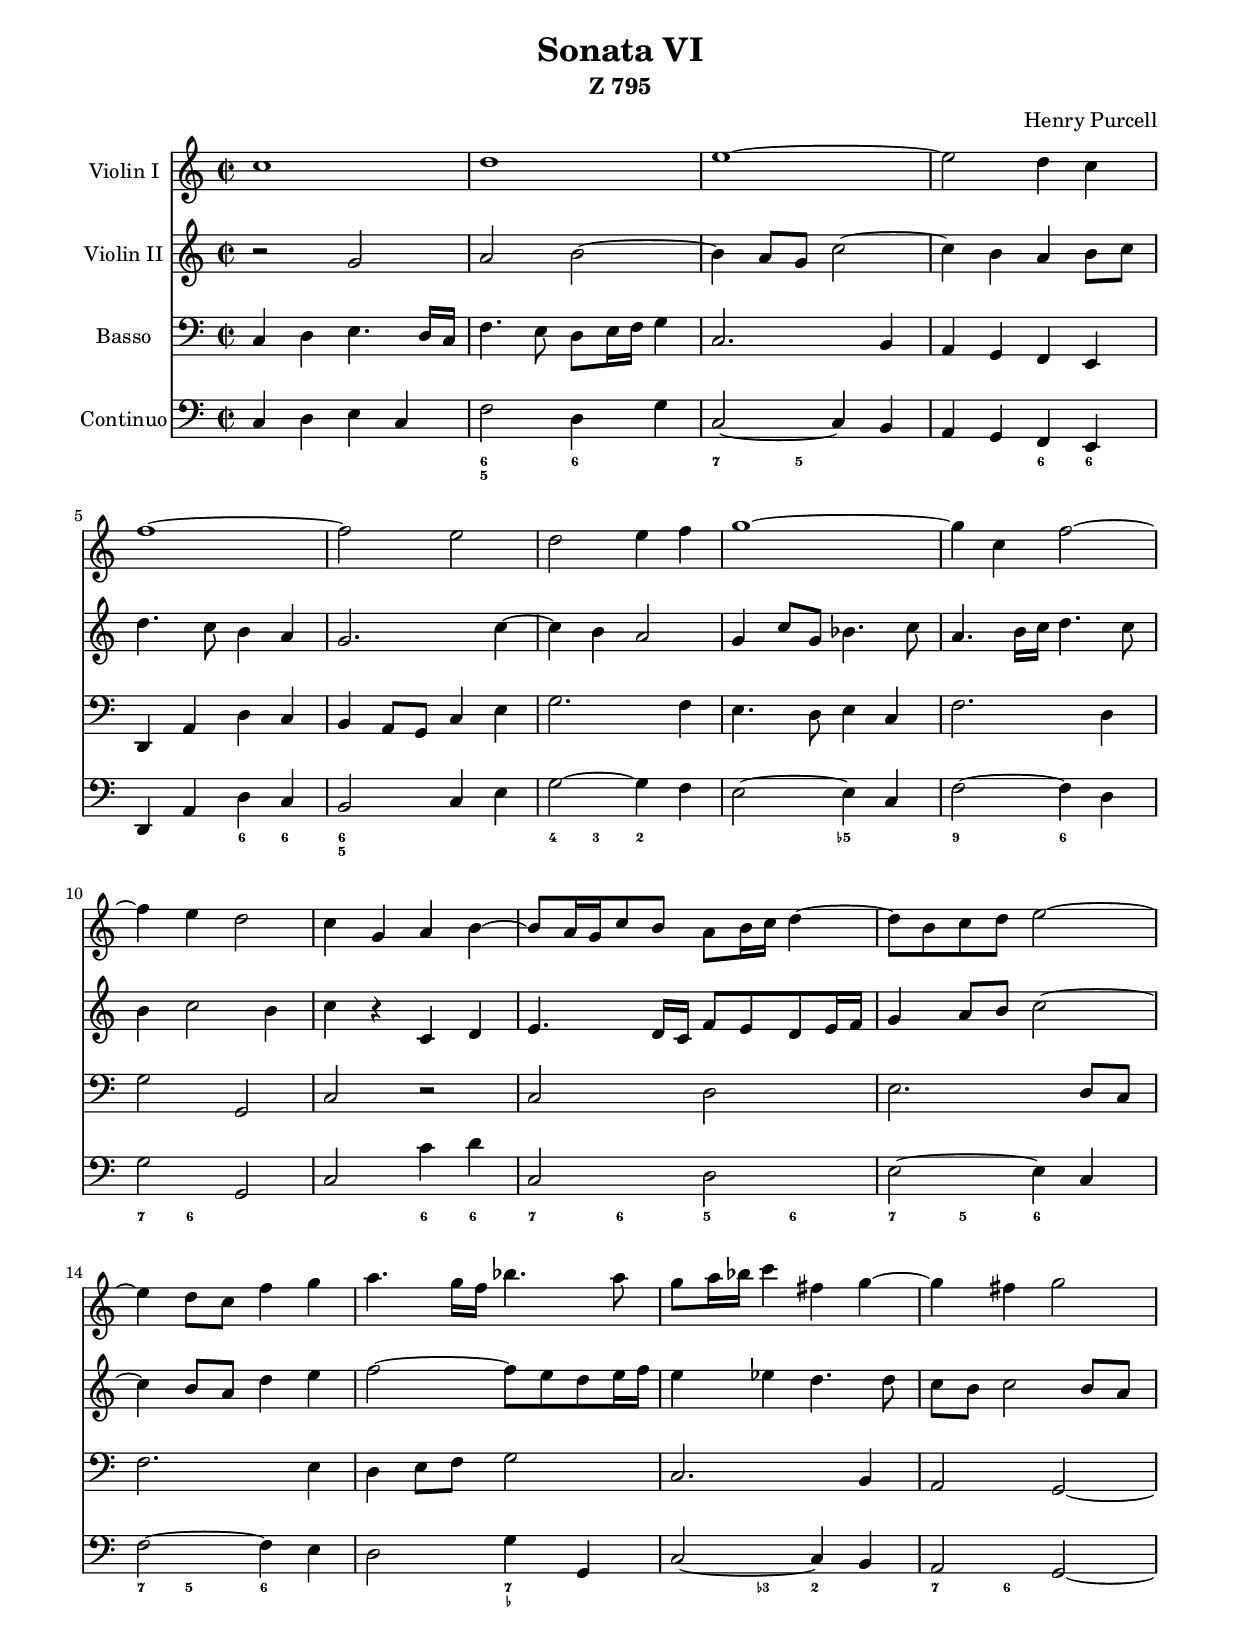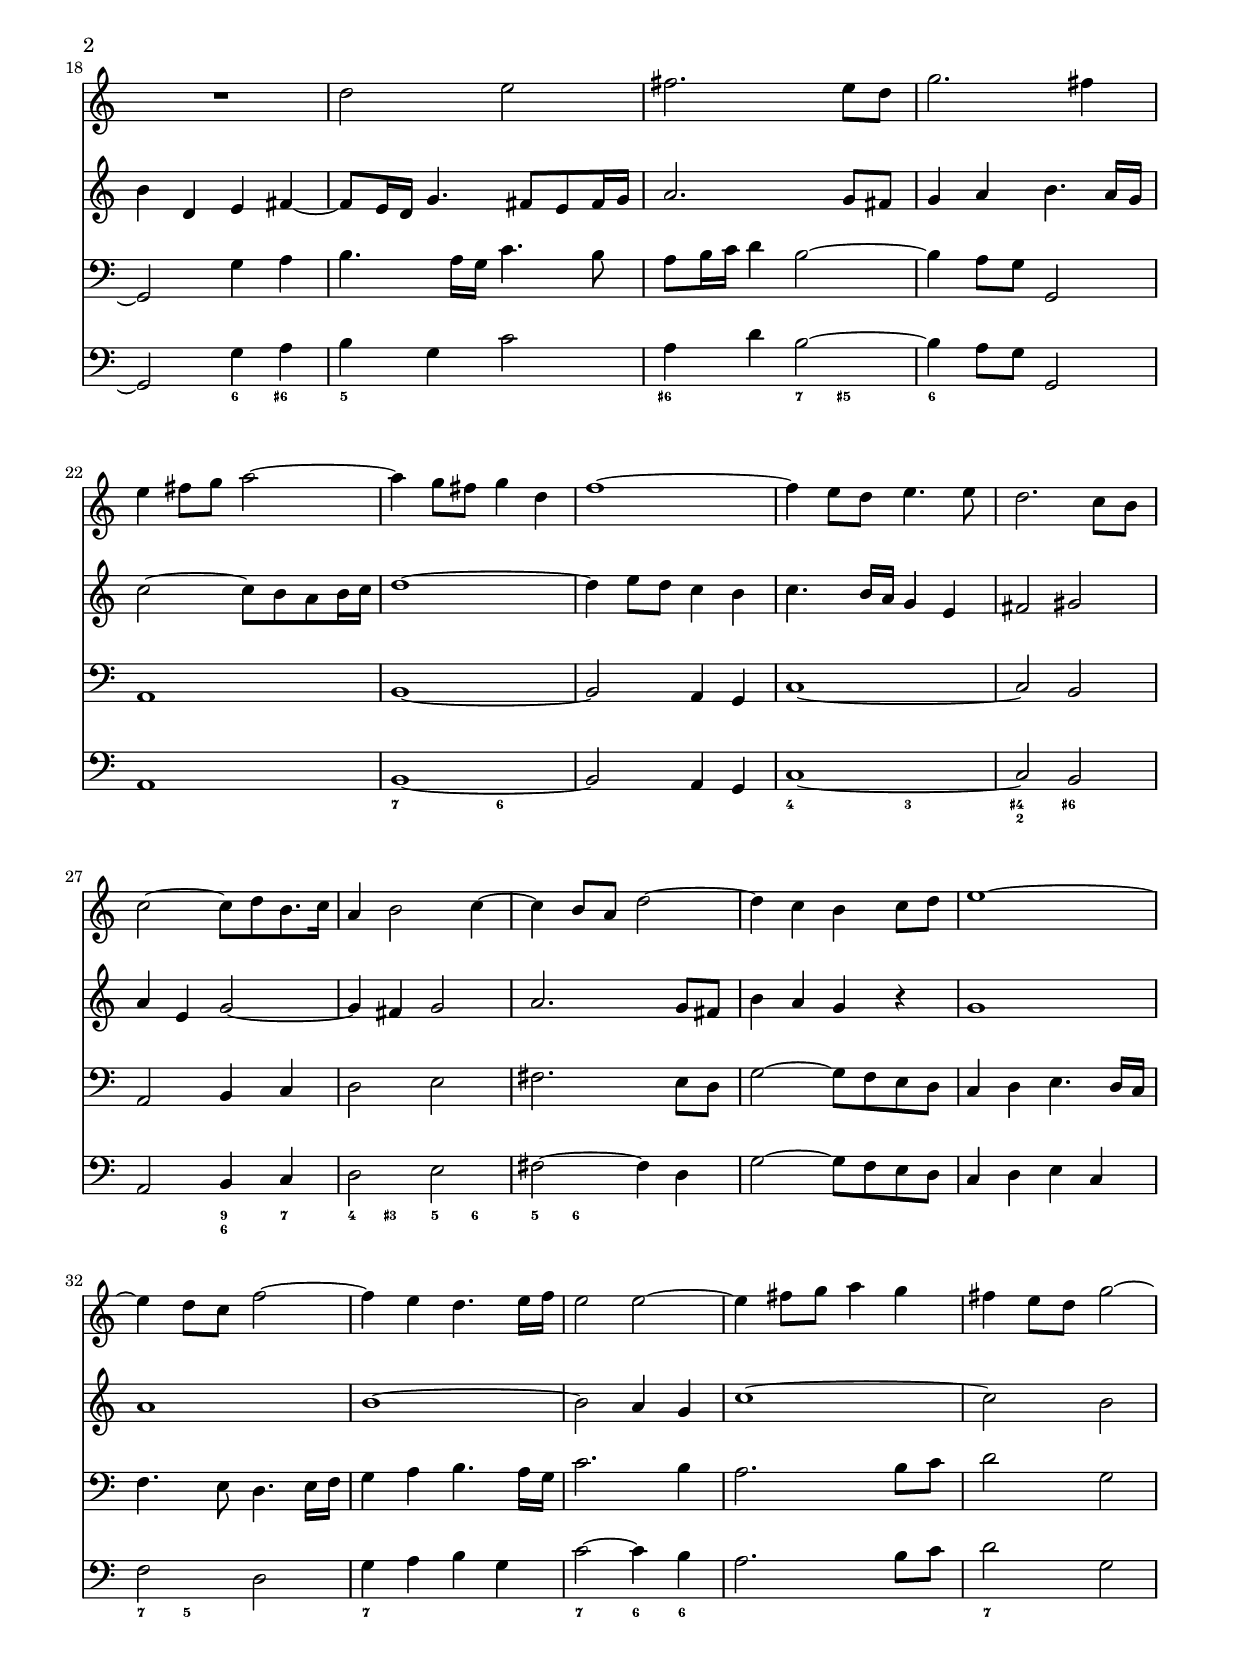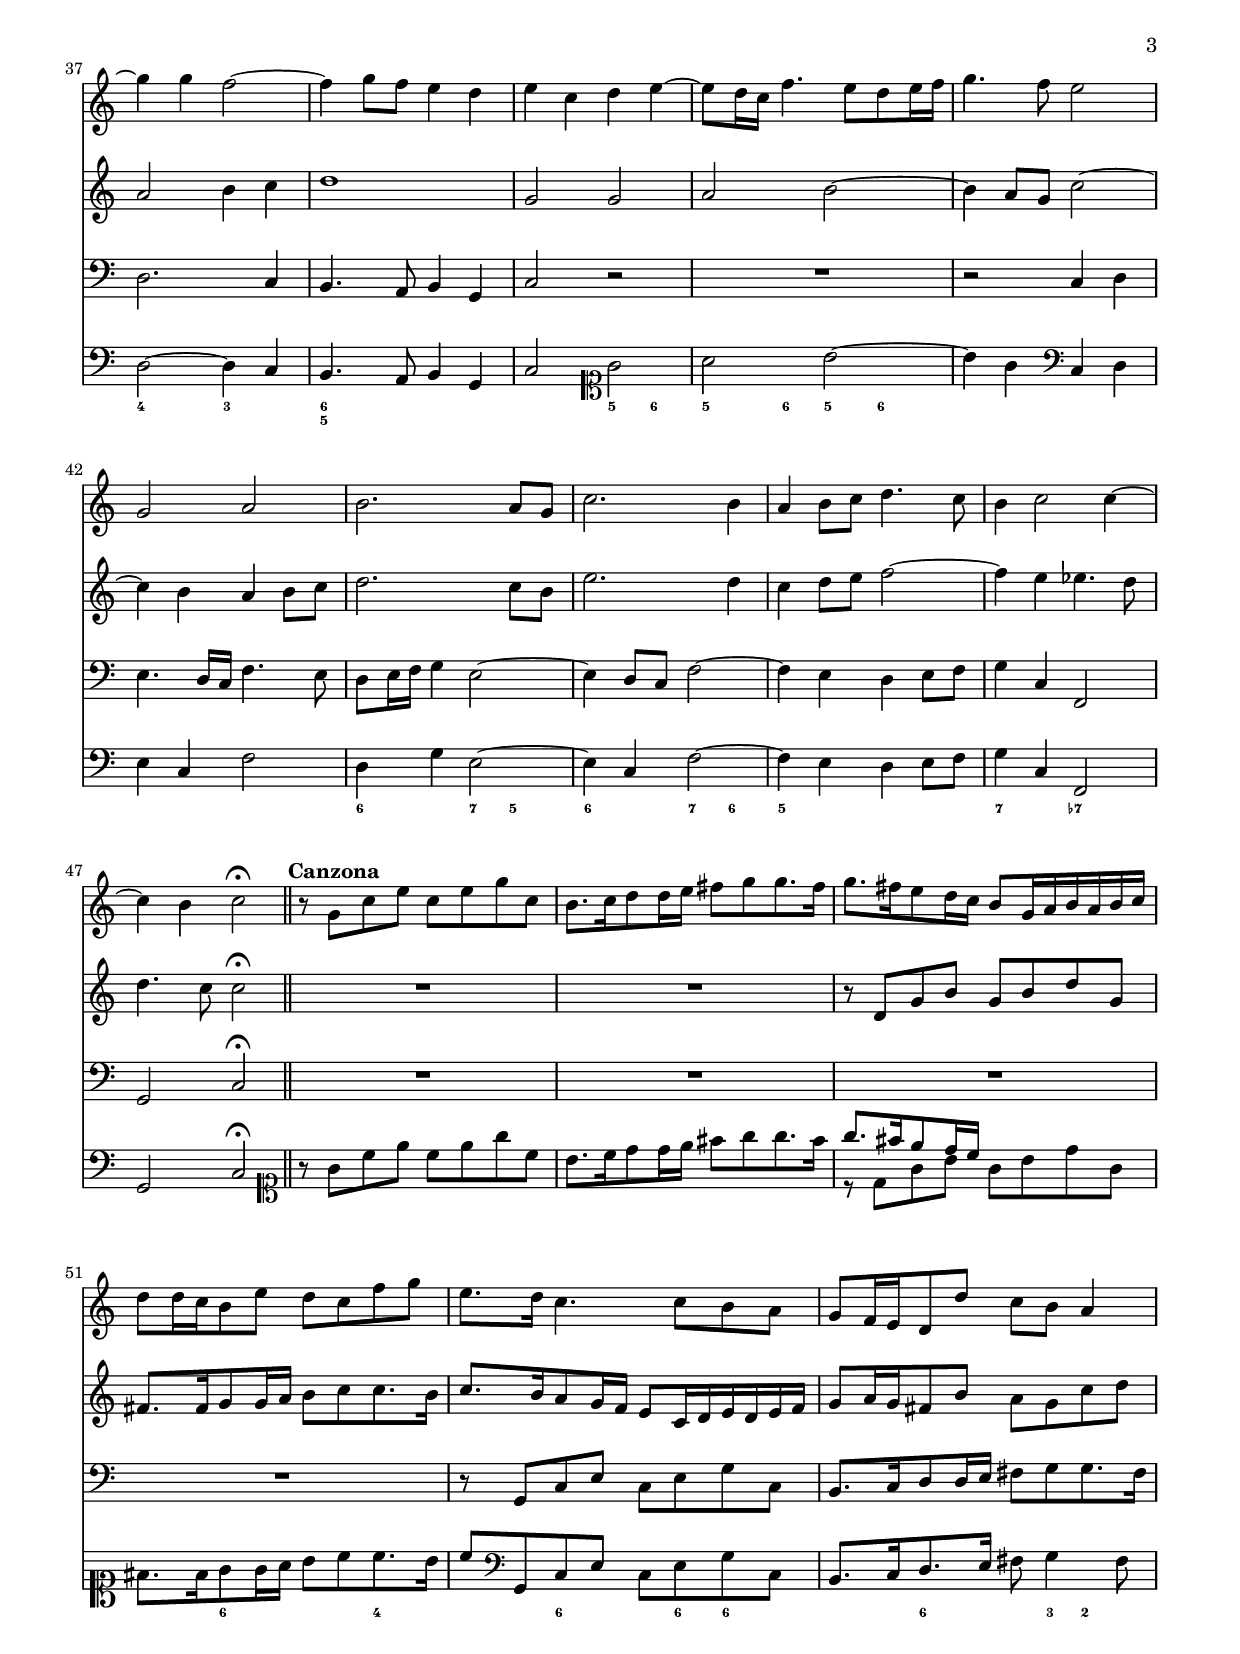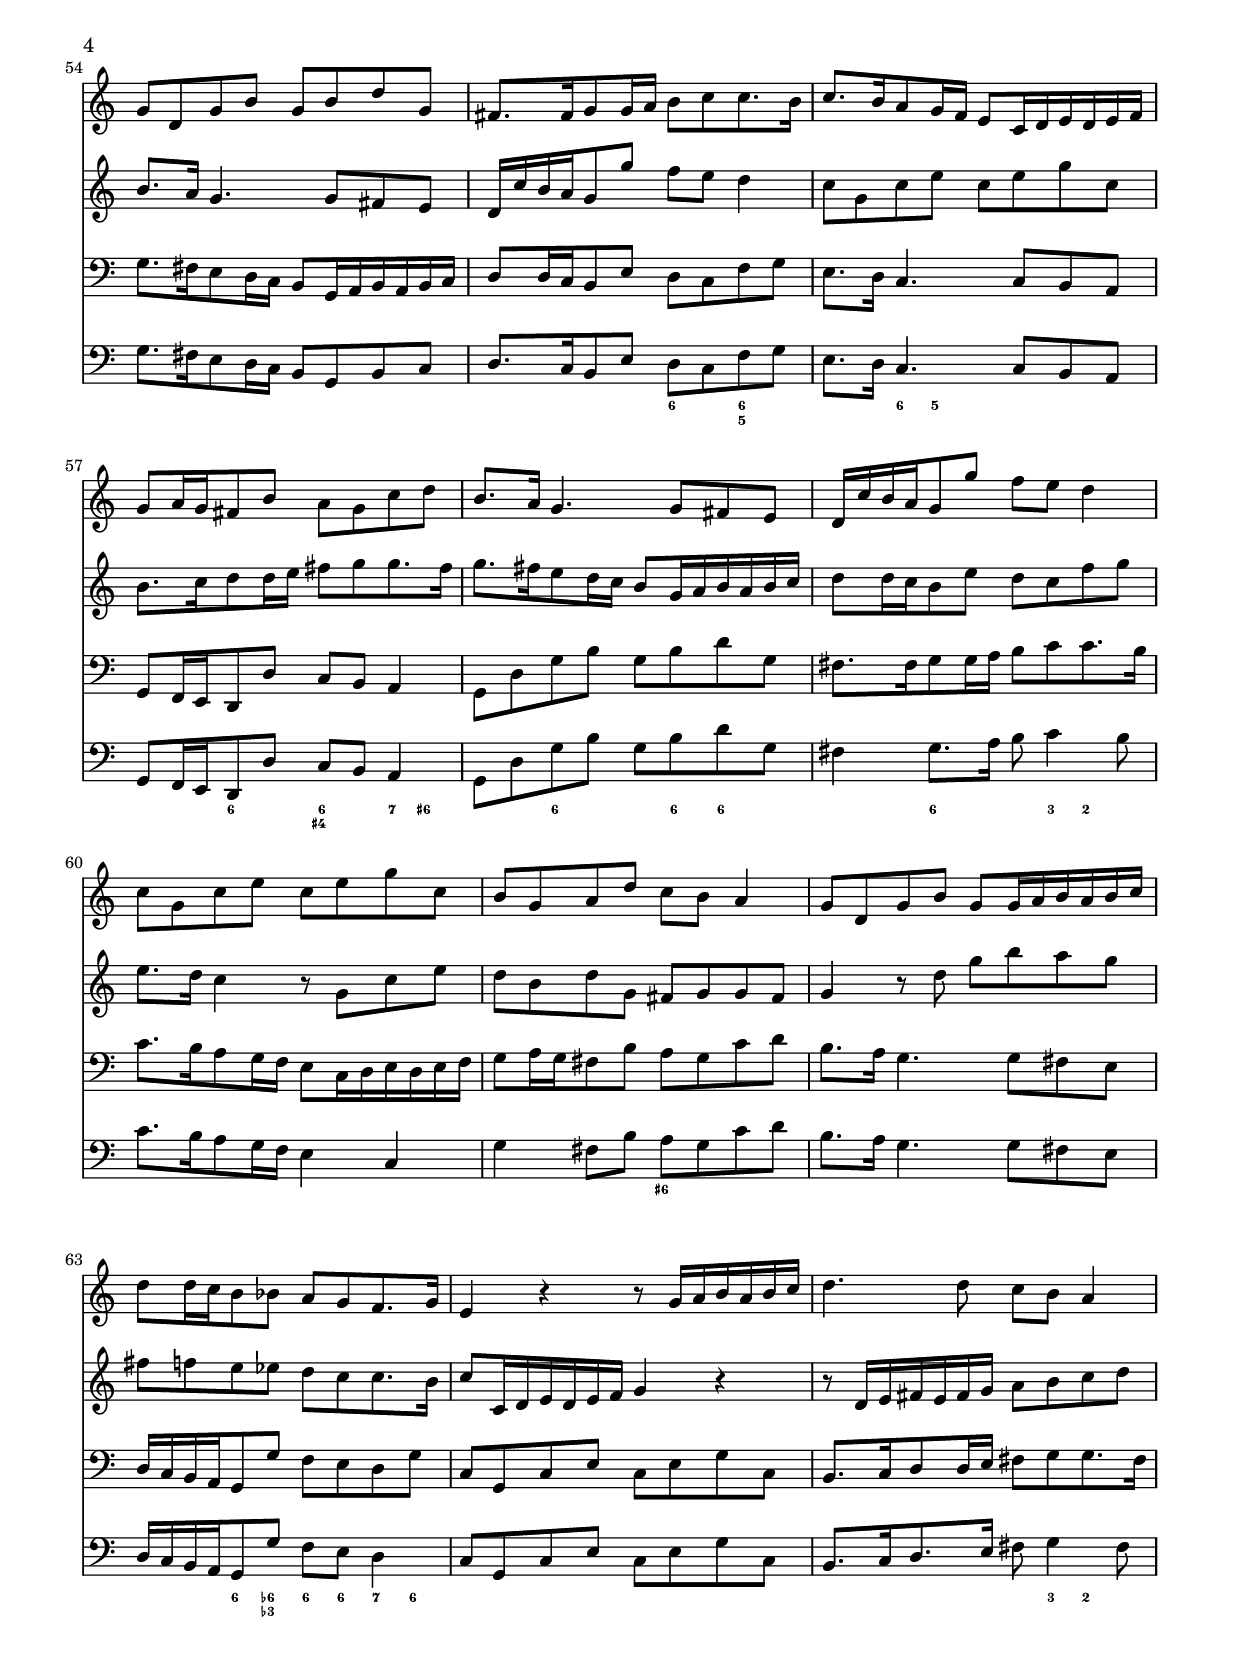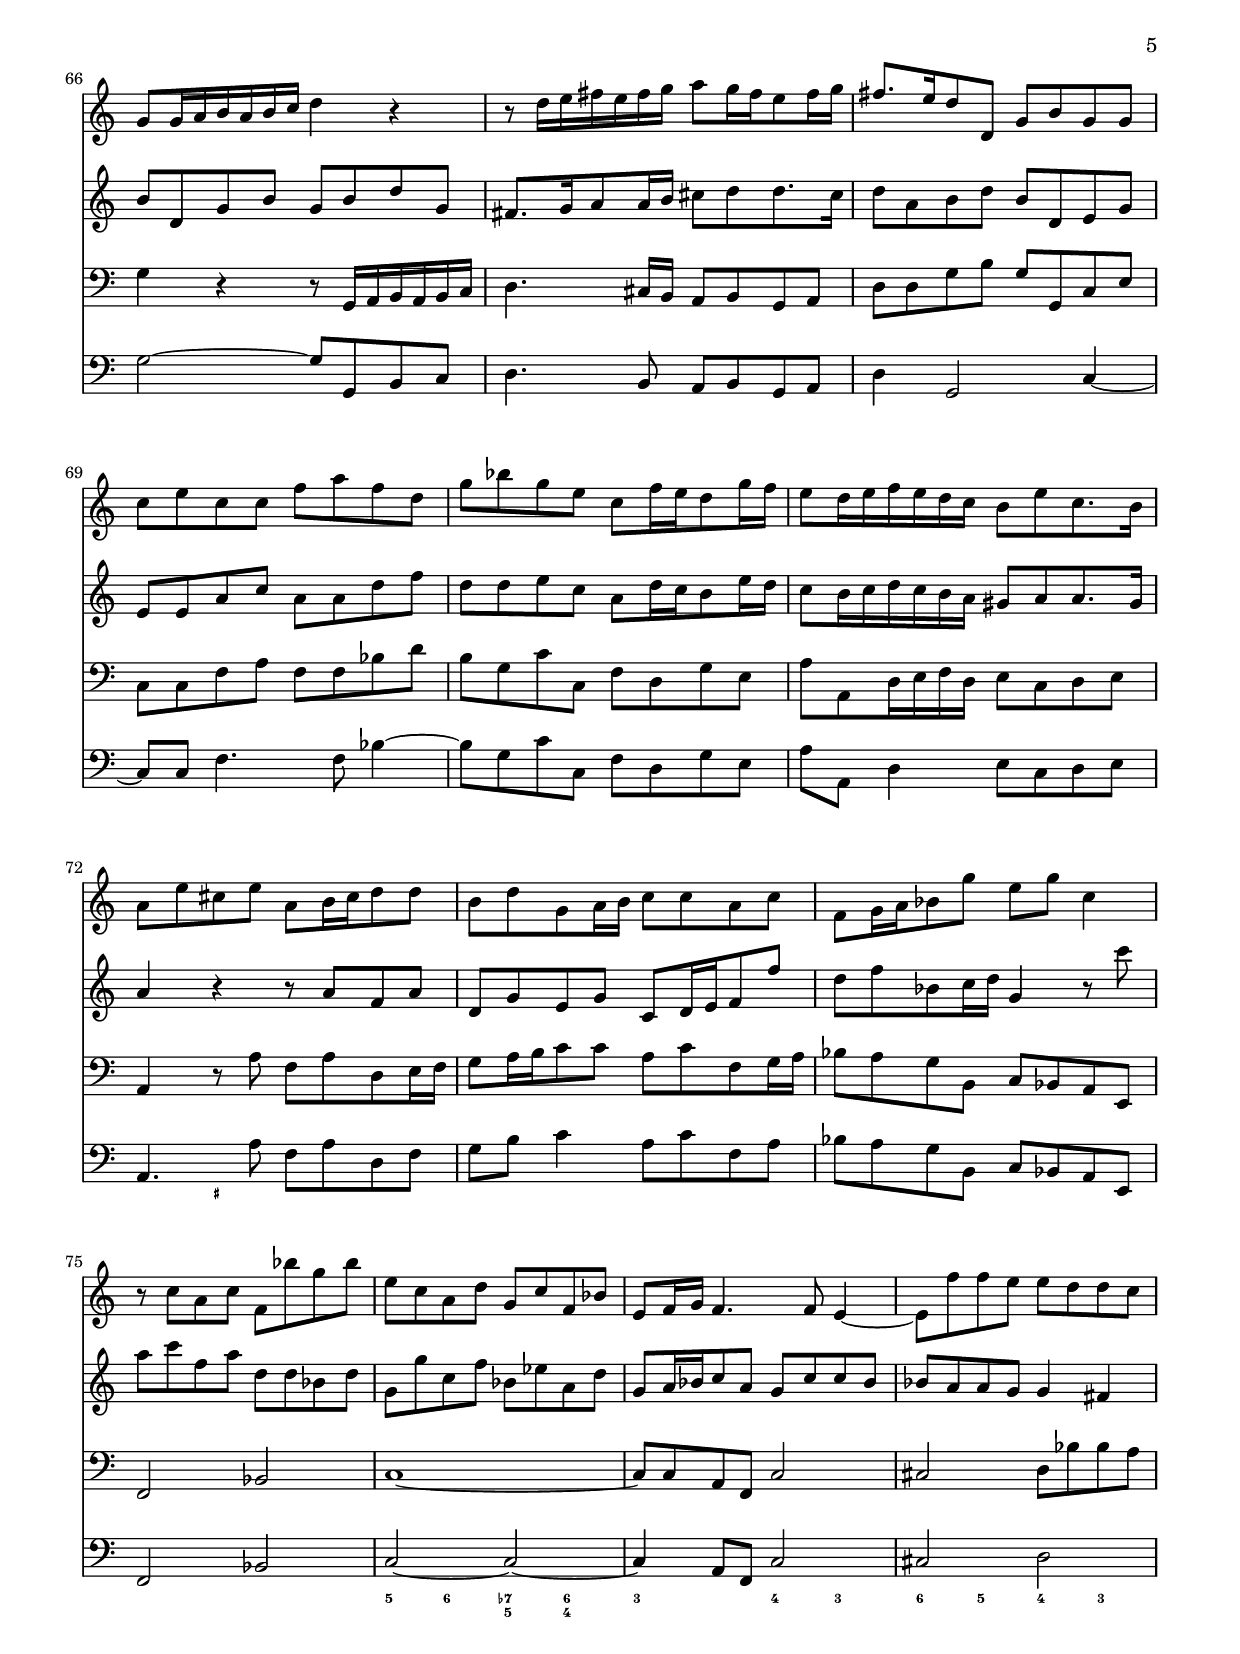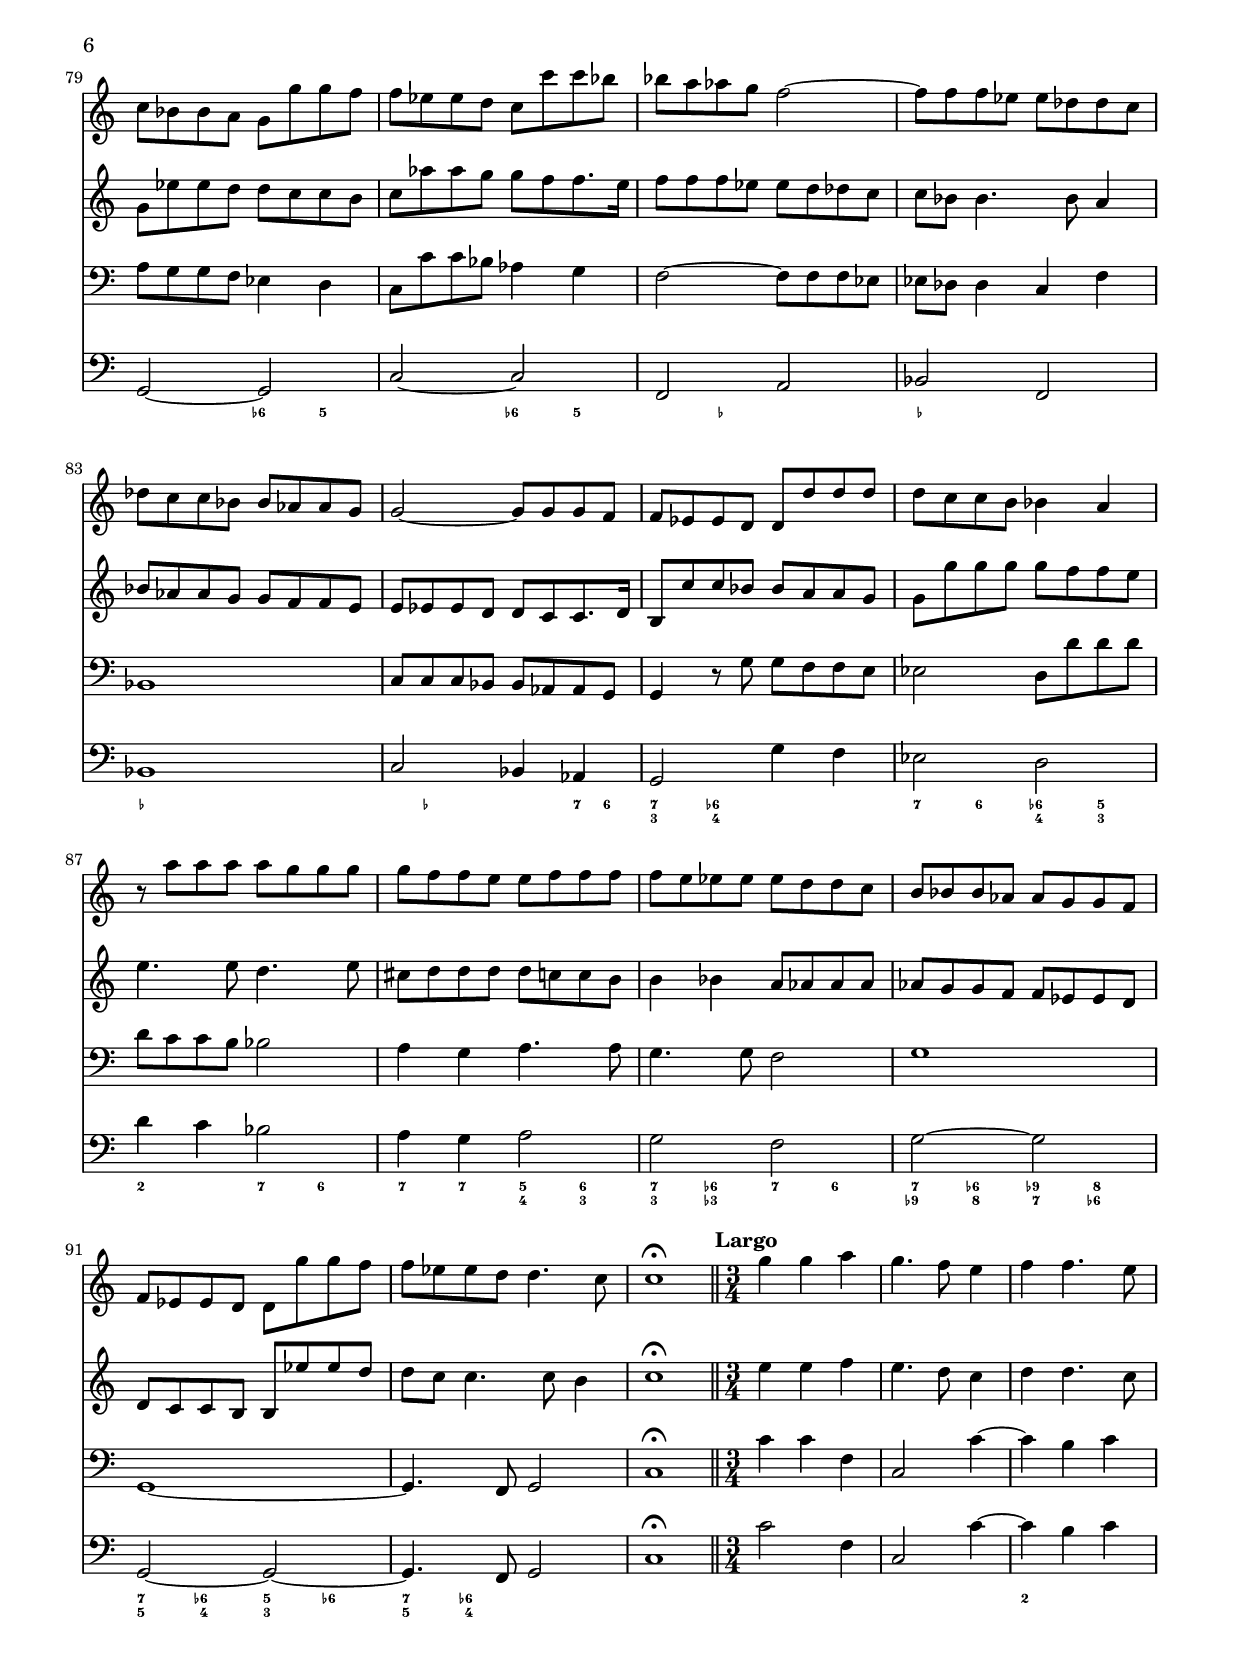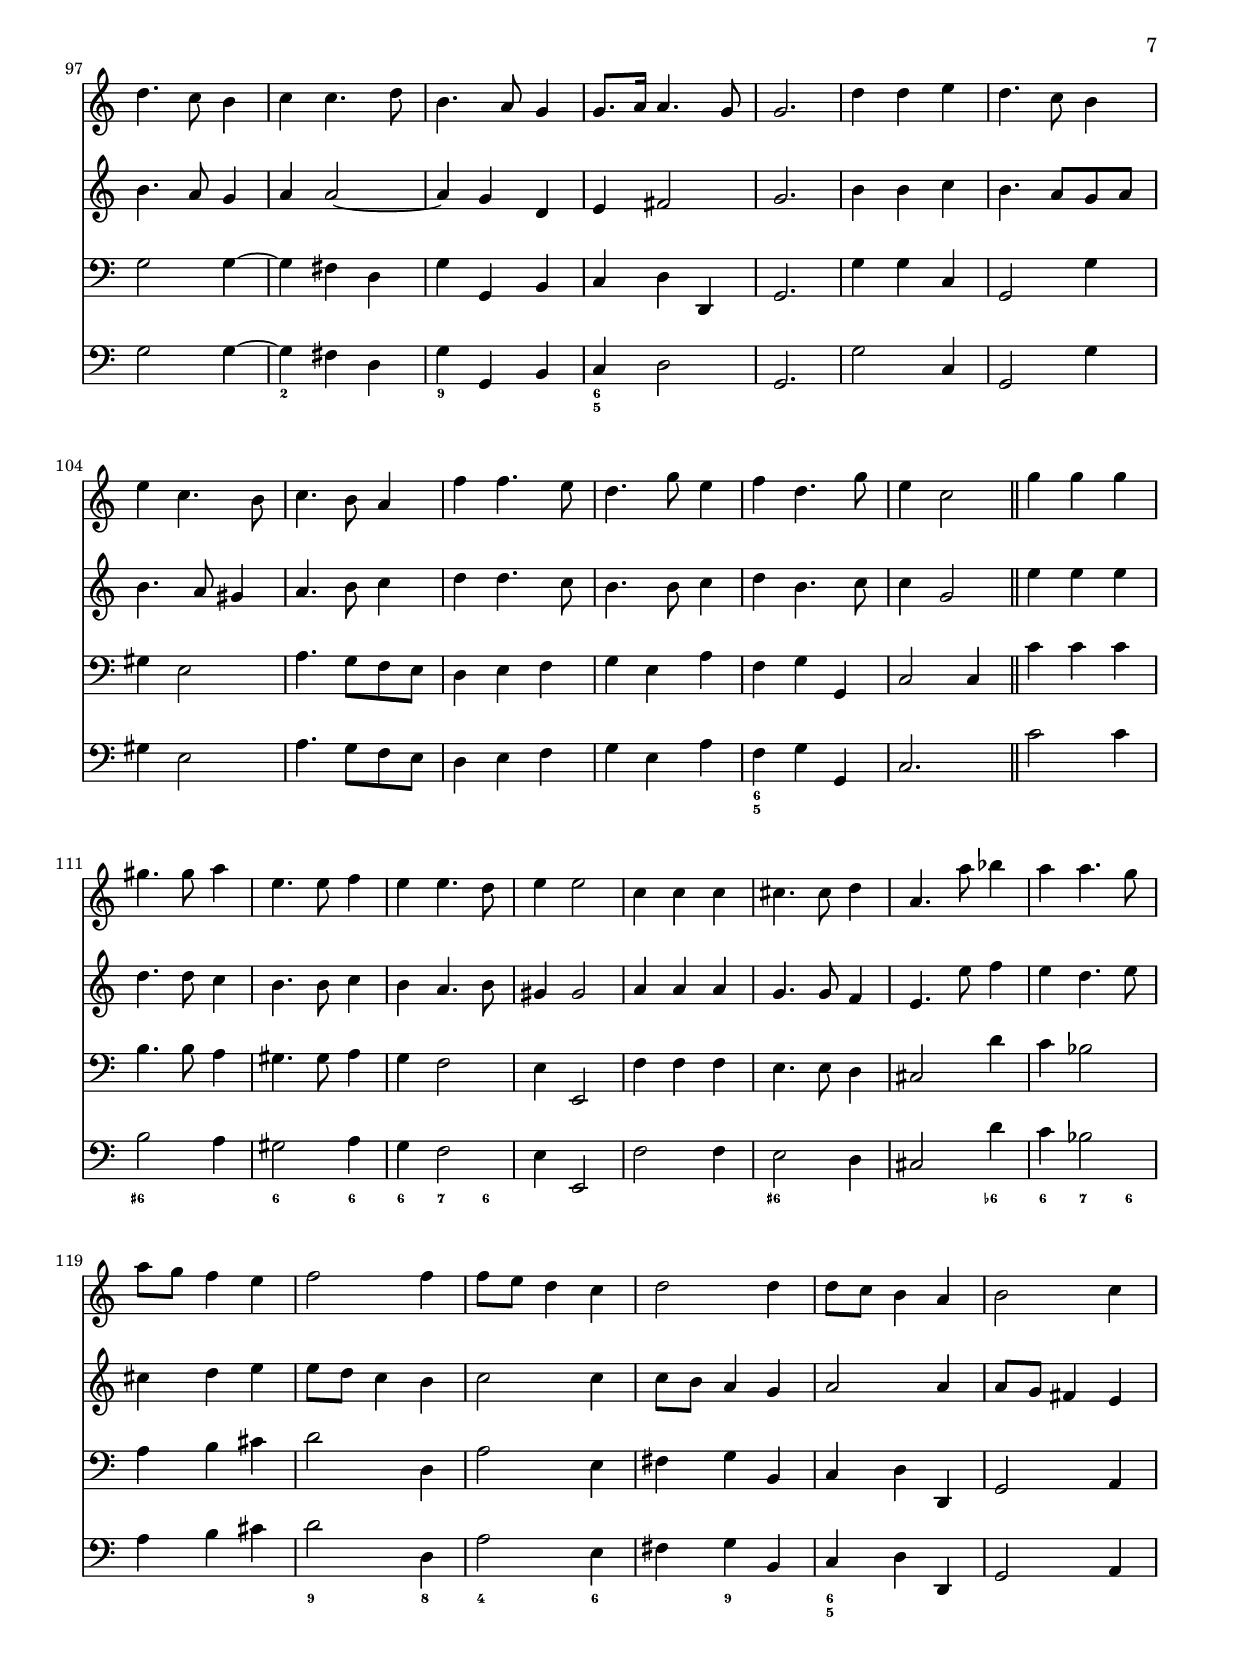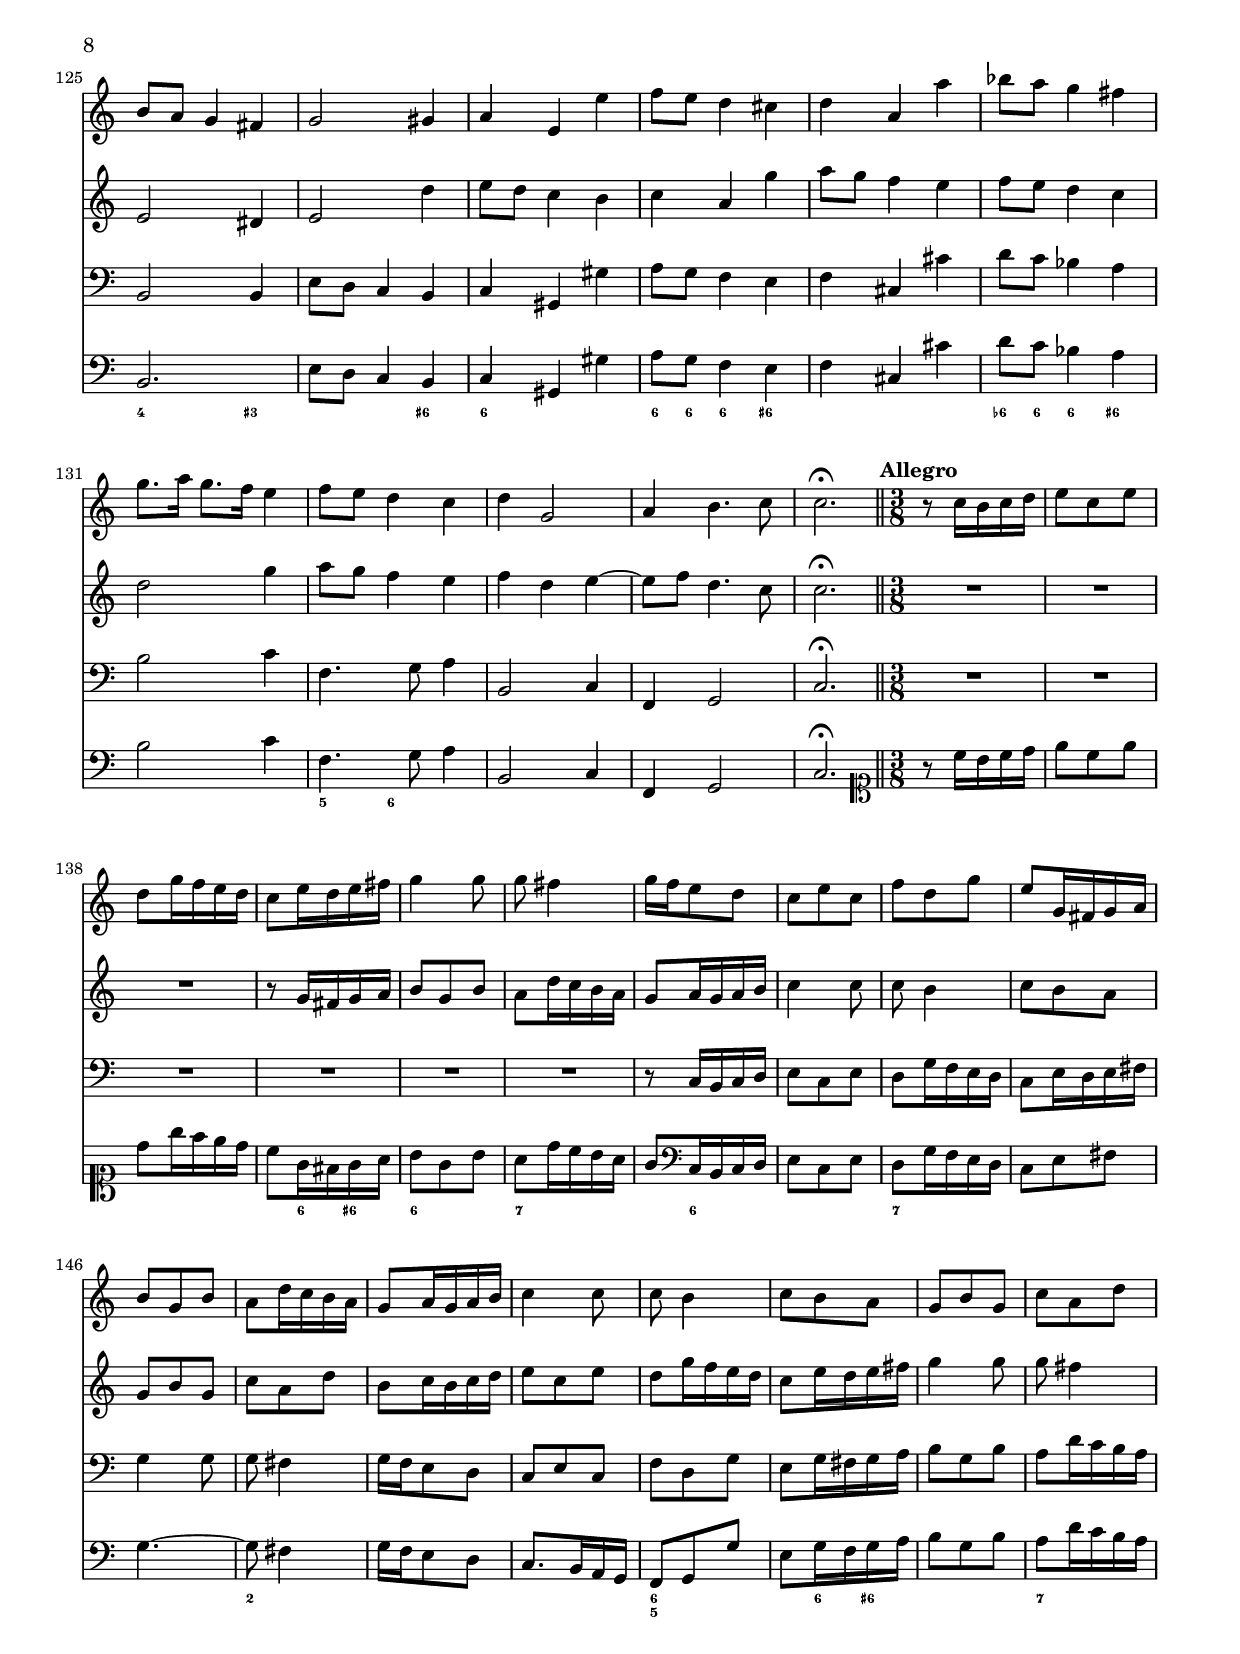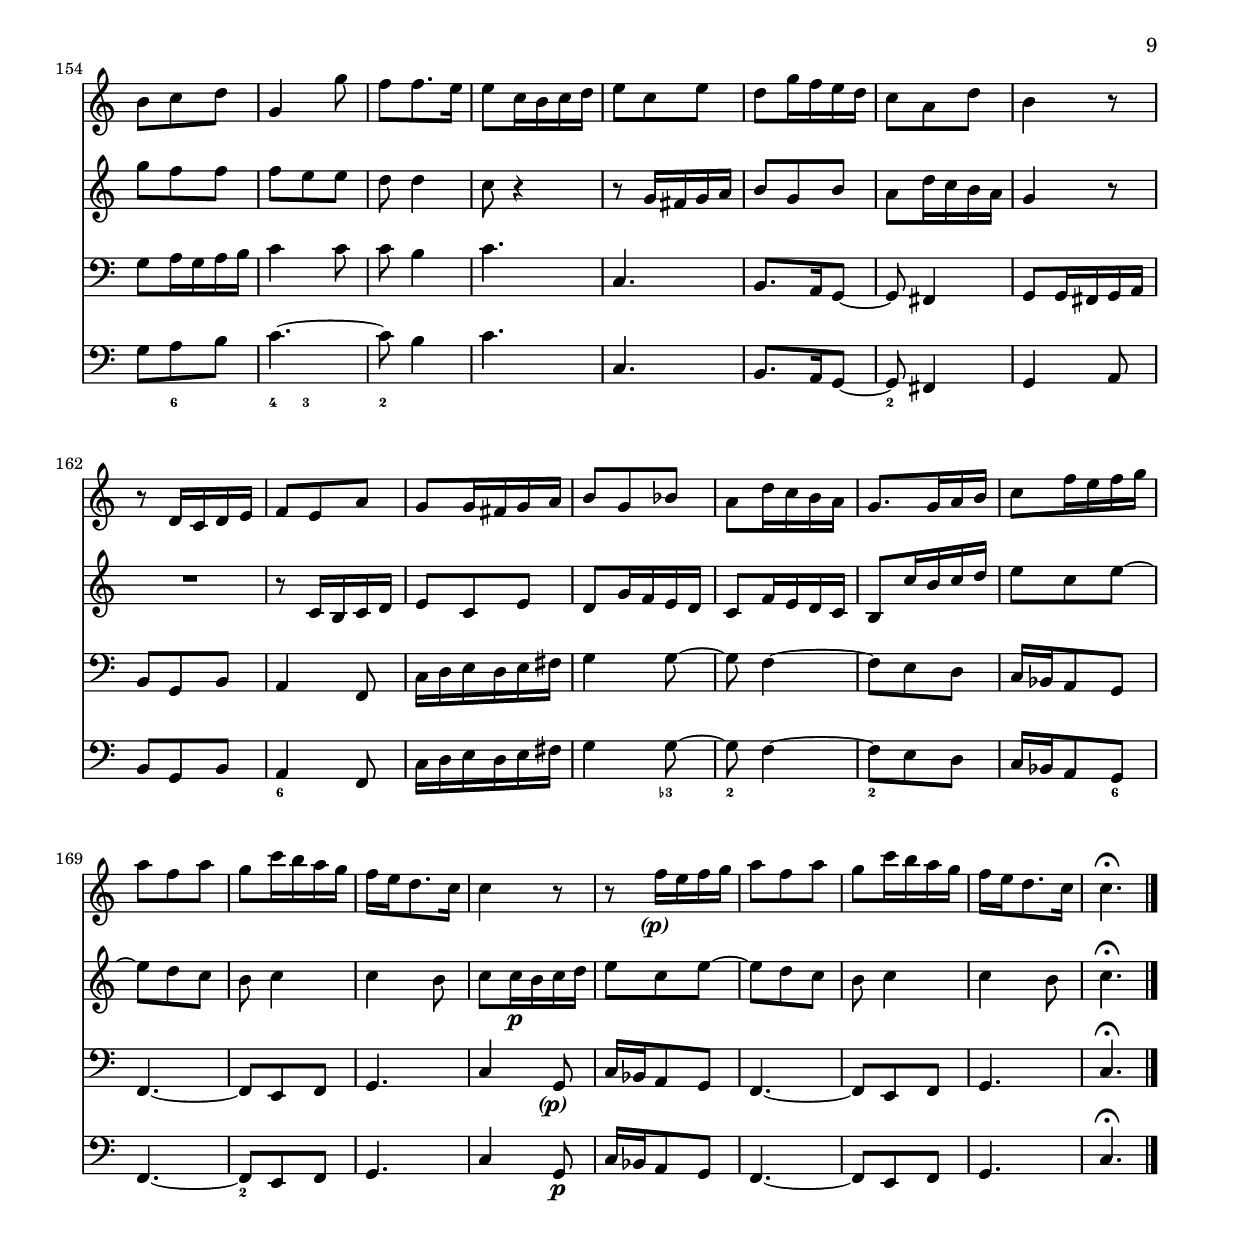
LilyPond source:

\version "2.18.2"

\include "config.ly"

alleg = \markup { \bold Allegro }
canz  = \markup { \bold Canzona }
larg  = \markup { \bold Largo }

parp = \markup {
	\center-align \concat {
		\bold { \italic ( }
		\dynamic p
		\bold { \italic ) }
	}
}

vlone = \relative c'' {
	\clef treble \key c \major \time 2/2
	c1
	d
	e ~
	e2 d4 c                            % m 4
	f1 ~
	f2 e
	d e4 f
	g1 ~                               % m 8
	g4 c, f2 ~
	f4 e d2
	c4 g a b ~
	b8 a16 g c8 b a b16 c d4 ~         % m 12
	d8 b c d e2 ~
	e4 d8 c f4 g
	a4. g16 f bes4. a8
	g a16 bes c4 fis, g ~              % m 16
	g fis g2
	R1
	d2 e
	fis2. e8 d                         % m 20
	g2. fis4
	e fis8 g a2 ~
	a4 g8 fis g4 d
	f1 ~                               % m 24
	f4 e8 d e4. e8
	d2. c8 b
	c2 ~ c8 d b8. c16
	a4 b2 c4 ~                         % m 28
	c b8 a d2 ~
	d4 c b c8 d
	e1 ~
	e4 d8 c f2 ~                       % m 32
	f4 e d4. e16 f
	e2 e ~
	e4 fis8 g a4 g
	fis e8 d g2 ~                      % m 36
	g4 g f2 ~
	f4 g8 f e4 d
	e c d e ~
	e8 d16 c f4. e8 d e16 f            % m 40
	g4. f8 e2
	g, a
	b2. a8 g
	c2. b4                             % m 44
	a b8 c d4. c8
	b4 c2 c4 ~
	c b c2\fermata \bar "||"

	% canzona
	\mark \canz
	r8 g c e c e g c,                  % m 48
	b8. c16 d8 d16 e fis8 g g8. fis16
	g8. fis16 e8 d16 c b8 g16 a b a b c
	d8 d16 c b8 e d c f g
	e8. d16 c4. c8 b a                 % m 52
	g f16 e d8 d' c b a4
	g8 d g b g b d g,
	fis8. fis16 g8 g16 a b8 c c8. b16
	c8. b16 a8 g16 f e8 c16 d e d e f  % m 56
	g8 a16 g fis8 b a g c d
	b8. a16 g4. g8 fis e
	d16 c' b a g8 g' f e d4
	c8 g c e c e g c,                  % m 60
	b g a d c b a4
	g8 d g b g g16 a b a b c
	d8 d16 c b8 bes a g f8. g16
	e4 r r8 g16 a b a b c              % m 64
	d4. d8 c b a4
	g8 g16 a b a b c d4 r
	r8 d16 e fis e fis g a8 g16 fis
	    e8 fis16 g
	fis8. e16 d8 d, g b g g            % m 68
	c e c c f a f d
	g bes g e c f16 e d8 g16 f
	e8 d16 e f e d c b8 e c8. b16
	a8 e' cis e a, b16 cis d8 d        % m 72
	b d g, a16 b c8 c a c
	f, g16 a bes8 g' e g c,4
	r8 c a c f, bes' g bes
	e, c a d g, c f, bes               % m 76
	e,8 f16 g f4. f8 e4 ~
	e8 f' f e e d d c
	c bes bes a g g' g f
	f es es d c c' c bes               % m 80
	bes a aes g f2 ~
	f8 f f es es des des c
	des c c bes bes aes aes g
	g2 ~ g8 g g f                      % m 84
	f es es d d d' d d
	d c c b bes4 a
	r8 a' a a a g g g
	g f f e e f f f                    % m 88
	f e es es es d d c
	b bes bes aes aes g g f
	f es es d d g' g f
	f es es d d4. c8                   % m 92
	c1\fermata \bar "||"

	% largo
	\time 3/4 \mark \larg
	g'4 g a
	g4. f8 e4
	f f4. e8                           % m 96
	d4. c8 b4
	c c4. d8
	b4. a8 g4
	g8. a16 a4. g8                     % m 100
	g2.
	d'4 d e
	d4. c8 b4
	e c4. b8                           % m 104
	c4. b8 a4
	f'4 f4. e8
	d4. g8 e4
	f d4. g8                           % m 108
	e4 c2 \bar "||"

	g'4 g g
	gis4. gis8 a4
	e4. e8 f4                          % m 112
	e e4. d8
	e4 e2
	c4 c c
	cis4. cis8 d4                      % m 116
	a4. a'8 bes4
	a4 a4. g8
	a g f4 e
	f2 f4                              % m 120
	f8 e d4 c
	d2 d4
	d8 c b4 a
	b2 c4                              % m 124
	b8 a g4 fis
	g2 gis4
	a e e'
	f8 e d4 cis                        % m 128
	d a a'
	bes8 a g4 fis
	g8. a16 g8. f16 e4
	f8 e d4 c                          % m 132
	d g,2
	a4 b4. c8
	c2.\fermata \bar "||"

	% allegro
	\time 3/8 \mark \alleg
	r8 c16 b c d                       % m 136
	e8 c e
	d g16 f e d
	c8 e16 d e fis
	g4 g8                              % m 140
	g fis4
	g16 f e8 d
	c e c
	f d g                              % m 144
	e g,16 fis g a
	b8 g b
	a d16 c b a
	g8 a16 g a b                       % m 148
	c4 c8
	c b4
	c8 b a
	g b g                              % m 152
	c a d
	b c d
	g,4 g'8
	f f8. e16                          % m 156
	e8 c16 b c d
	e8 c e
	d g16 f e d
	c8 a d                             % m 160
	b4 r8
	r8 d,16 c d e
	f8 e a
	g g16 fis g a                      % m 164
	b8 g bes
	a d16 c b a
	g8. g16 a b
	c8 f16 e f g                       % m 168
	a8 f a
	g c16 b a g
	f e d8. c16
	c4 r8                              % m 172
	r8 f16_\parp e f g
	a8 f a
	g c16 b a g
	f e d8. c16                        % m 176
	c4.\fermata \bar "|."
}

vltwo = \relative c'' {
	\clef treble \key c \major \time 2/2
	r2 g
	a b ~
	b4 a8 g c2 ~
	c4 b a b8 c                        % m 4
	d4. c8 b4 a
	g2. c4 ~
	c b a2
	g4 c8 g bes4. c8                   % m 8
	a4. b16 c d4. c8
	b4 c2 b4
	c r c, d
	e4. d16 c f8 e d e16 f             % m 12
	g4 a8 b c2 ~
	c4 b8 a d4 e
	f2 ~ f8 e d e16 f
	e4 es d4. d8                       % m 16
	c b c2 b8 a
	b4 d, e fis ~
	fis8 e16 d g4. fis8 e fis16 g
	a2. g8 fis                         % m 20
	g4 a b4. a16 g
	c2 ~ c8 b a b16 c
	d1 ~
	d4 e8 d c4 b                       % m 24
	c4. b16 a g4 e
	fis2 gis
	a4 e g2 ~
	g4 fis g2                          % m 28
	a2. g8 fis
	b4 a g r
	g1
	a                                  % m 32
	b ~
	b2 a4 g
	c1 ~
	c2 b                               % m 36
	a b4 c
	d1
	g,2 g
	a b ~                              % m 40
	b4 a8 g c2 ~
	c4 b a b8 c
	d2. c8 b
	e2. d4                             % m 44
	c4 d8 e f2 ~
	f4 e es4. d8
	d4. c8 c2\fermata \bar "||"

	R1*2  % canzona                    % m 48
	r8 d, g b g b d g,
	fis8. fis16 g8 g16 a b8 c c8. b16
	c8. b16 a8 g16 f e8 c16 d e d e f  % m 52
	g8 a16 g fis8 b a g c d
	b8. a16 g4. g8 fis e
	d16 c' b a g8 g' f e d4
	c8 g c e c e g c,                  % m 56
	b8. c16 d8 d16 e fis8 g g8. fis16
	g8. fis16 e8 d16 c b8 g16 a
	    b a b c
	d8 d16 c b8 e d c f g
	e8. d16 c4 r8 g c e                % m 60
	d b d g, fis g g fis
	g4 r8 d' g b a g
	fis f e es d c c8. b16
	c8 c,16 d e d e f g4 r             % m 64
	r8 d16 e fis e fis g a8 b c d
	b d, g b g b d g,
	fis8. g16 a8 a16 b cis8 d d8. cis16
	d8 a b d b d, e g                  % m 68
	e e a c a a d f
	d d e c a d16 c b8 e16 d
	c8 b16 c d c b a gis8 a a8. gis16
	a4 r r8 a f a                      % m 72
	d, g e g c, d16 e f8 f'
	d f bes, c16 d g,4 r8 c'
	a c f, a d, d bes d
	g, g' c, f bes, es a, d            % m 76
	g, a16 bes c8 a g c c bes
	bes a a g g4 fis
	g8 es' es d d c c b
	c aes' aes g g f f8. e16           % m 80
	f8 f f es es d des c
	c bes bes4. bes8 a4
	bes8 aes aes g g f f e
	e es es d d c c8. d16              % m 84
	b8 c' c bes bes a a g
	g g' g g g f f e
	e4. e8 d4. e8
	cis d d d d c c b                  % m 88
	b4 bes a8 aes aes aes
	aes g g f f es es d
	d c c b b es' es d
	d c c4. c8 b4                      % m 92
	c1\fermata \bar "||"

	\time 3/4        % largo
	e4 e f
	e4. d8 c4
	d4 d4. c8                          % m 96
	b4. a8 g4
	a4 a2 ~
	a4 g d
	e fis2                             % m 100
	g2.
	b4 b c
	b4. a8 g a
	b4. a8 gis4                        % m 104
	a4. b8 c4
	d d4. c8
	b4. b8 c4
	d b4. c8                           % m 108
	c4 g2
	e'4 e e
	d4. d8 c4
	b4. b8 c4                          % m 112
	b4 a4. b8
	gis4 gis2
	a4 a a
	g4. g8 f4                          % m 116
	e4. e'8 f4
	e d4. e8
	cis4 d e
	e8 d c4 b                          % m 120
	c2 c4
	c8 b a4 g
	a2 a4
	a8 g fis4 e                        % m 124
	e2 dis4
	e2 d'4
	e8 d c4 b
	c a g'                             % m 128
	a8 g f4 e
	f8 e d4 c
	d2 g4
	a8 g f4 e                          % m 132
	f d e ~
	e8 f d4. c8
	c2.\fermata \bar "||"

	\time 3/8    % allegro
	R4.*3
	r8 g16 fis g a
	b8 g b                             % m 140
	a d16 c b a
	g8 a16 g a b
	c4 c8
	c b4                               % m 144
	c8 b a
	g b g
	c a d
	b c16 b c d                        % m 148
	e8 c e
	d g16 f e d
	c8 e16 d e fis
	g4 g8                              % m 152
	g fis4
	g8 f f
	f e e
	d d4                               % m 156
	c8 r4
	r8 g16 fis g a
	b8 g b
	a d16 c b a                        % m 160
	g4 r8
	R4.
	r8 c,16 b c d
	e8 c e                             % m 164
	d g16 f e d
	c8 f16 e d c
	b8 c'16 b c d
	e8 c e ~                           % m 168
	e d c
	b c4
	c b8
	c8 c16\p b c d                     % m 172
	e8 c e ~
	e d c
	b c4
	c b8                               % m 176
	c4.\fermata \bar "||"
}

basso = \relative c {
	\clef bass \key c \major \time 2/2
	c4 d e4. d16 c
	f4. e8 d e16 f g4
	c,2. b4
	a g f e                            % m 4
	d a' d c
	b a8 g c4 e
	g2. f4
	e4. d8 e4 c                        % m 8
	f2. d4
	g2 g,
	c r
	c d                                % m 12
	e2. d8 c
	f2. e4
	d e8 f g2
	c,2. b4                            % m 16
	a2 g ~
	g g'4 a
	b4. a16 g c4. b8
	a b16 c d4 b2 ~                    % m 20
	b4 a8 g g,2
	a1
	b ~
	b2 a4 g                            % m 24
	c1 ~
	c2 b
	a b4 c
	d2 e                               % m 28
	fis2. e8 d
	g2 ~ g8 f e d
	c4 d e4. d16 c
	f4. e8 d4. e16 f                   % m 32
	g4 a b4. a16 g
	c2. b4
	a2. b8 c
	d2 g,                              % m 36
	d2. c4
	b4. a8 b4 g
	c2 r
	R1                                 % m 40
	r2 c4 d
	e4. d16 c f4. e8
	d e16 f g4 e2 ~
	e4 d8 c f2 ~                       % m 44
	f4 e d e8 f
	g4 c, f,2
	g c\fermata \bar "||"

	R1*4        % canzona
	r8 g c e c e g c,                  % m 52
	b8. c16 d8 d16 e fis8 g g8. fis16
	g8. fis16 e8 d16 c b8 g16 a
	    b a b c
	d8 d16 c b8 e d c f g
	e8. d16 c4. c8 b a                 % m 56
	g f16 e d8 d' c b a4
	g8 d' g b g b d g,
	fis8. fis16 g8 g16 a b8 c c8. b16
	c8. b16 a8 g16 f e8 c16 d e d e f  % m 60
	g8 a16 g fis8 b a g c d
	b8. a16 g4. g8 fis e
	d16 c b a g8 g' f e d g
	c, g c e c e g c,                  % m 64
	b8. c16 d8 d16 e fis8 g g8. fis16
	g4 r r8 g,16 a b a b c
	d4. cis16 b a8 b g a
	d d g b g g, c e                   % m 68
	c c f a f f bes d
	b g c c, f d g e
	a a, d16 e f d e8 c d e
	a,4 r8 a' f a d, e16 f             % m 72
	g8 a16 b c8 c a c f, g16 a
	bes8 a g b, c bes a e
	f2 bes
	c1 ~                               % m 76
	c8 c a f c'2
	cis d8 bes' bes a
	a g g f es4 d
	c8 c' c bes aes4 g                 % m 80
	f2 ~ f8 f f es
	es des des4 c f
	bes,1
	c8 c c bes bes aes aes g           % m 84
	g4 r8 g' g f f e
	es2 d8 d' d d
	d c c b bes2
	a4 g a4. a8                        % m 88
	g4. g8 f2
	g1
	g, ~
	g4. f8 g2                          % m 92
	c1\fermata \bar "||"

	\time 3/4     % largo
	c'4 c f,
	c2 c'4 ~
	c b c                              % m 96
	g2 g4 ~
	g fis d
	g g, b
	c d d,                             % m 100
	g2.
	g'4 g c,
	g2 g'4
	gis e2                             % m 104
	a4. g8 f e
	d4 e f
	g e a
	f g g,                             % m 108
	c2 c4 \bar "||"
	c'4 c c
	b4. b8 a4
	gis4. gis8 a4                      % m 112
	g4 f2
	e4 e,2
	f'4 f f
	e4. e8 d4                          % m 116
	cis2 d'4
	c bes2
	a4 b cis
	d2 d,4                             % m 120
	a'2 e4
	fis g b,
	c d d,
	g2 a4                              % m 124
	b2 b4
	e8 d c4 b
	c gis gis'
	a8 g f4 e                          % m 128
	f cis cis'
	d8 c bes4 a
	b2 c4
	f,4. g8 a4                         % m 132
	b,2 c4
	f,4 g2
	c2.\fermata \bar "||"

	\time 3/8     % allegro
	R4.*6
	r8 c16 b c d
	e8 c e
	d g16 f e d                        % m 144
	c8 e16 d e fis
	g4 g8
	g fis4
	g16 f e8 d                         % m 148
	c e c
	f d g
	e g16 fis g a
	b8 g b                             % m 152
	a d16 c b a
	g8 a16 g a b
	c4 c8
	c b4                               % m 156
	c4.
	c,
	b8. a16 g8 ~
	g fis4                             % m 160
	g8 g16 fis g a
	b8 g b
	a4 f8
	c'16 d e d e fis                   % m 164
	g4 g8 ~
	g f4 ~
	f8 e d
	c16 bes a8 g                       % m 168
	f4. ~
	f8 e f
	g4.
	c4 g8_\parp                        % m 172
	c16 bes a8 g
	f4. ~
	f8 e f
	g4.                                % m 176
	c\fermata \bar "|."
}

continuo = {
	<<
	\new Voice \relative c {
		\clef bass \key c \major \time 2/2
		c4 d e c
		f2 d4 g
		c,2 ~ c4 b
		a g f e                          % m 4
		d a' d c
		b2 c4 e
		g2 ~ g4 f
		e2 ~ e4 c                        % m 8
		f2 ~ f4 d
		g2 g,
		c c'4 d
		c,2 d                            % m 12
		e2 ~ e4 c
		f2 ~ f4 e
		d2 g4 g,
		c2 ~ c4 b                        % m 16
		a2 g ~
		g g'4 a
		b g c2
		a4 d b2 ~                        % m 20
		b4 a8 g g,2
		a1
		b ~
		b2 a4 g                          % m 24
		c1 ~
		c2 b
		a b4 c
		d2 e                             % m 28
		fis2 ~ fis4 d
		g2 ~ g8 f e d
		c4 d e c
		f2 d                             % m 32
		g4 a b g
		c2 ~ c4 b
		a2. b8 c
		d2 g,                            % m 36
		d ~ d4 c
		b4. a8 b4 g
		c2 \clef soprano g''
		a b ~                            % m 40
		b4 g \clef bass c,, d
		e c f2
		d4 g e2 ~
		e4 c f2 ~                        % m 44
		f4 e d e8 f
		g4 c, f,2
		g c\fermata \bar "||"

		\clef soprano    % canzona
		r8 g'' c e c e g c,              % m 48
		b8. c16 d8 d16 e fis8 g
		    g8. fis16
		<<
		{ \voiceOne
			g8. fis16 e8 d16 c
		}
		\new Voice { \voiceTwo
			r8 d, g b g b d g,
		}
		>> \oneVoice
		fis8. fis16 g8 g16 a b8 c
		    c8. b16
		c8 \clef bass g,, c e c e g c,  % m 52
		b8. c16 d8. e16 fis8 g4 fis8
		g8. fis16 e8 d16 c b8 g b c
		d8. c16 b8 e d c f g
		e8. d16 c4. c8 b a              % m 56
		g f16 e d8 d' c b a4
		g8 d' g b g b d g,
		fis4 g8. a16 b8 c4 b8
		c8. b16 a8 g16 f e4 c           % m 60
		g' fis8 b a g c d
		b8. a16 g4. g8 fis e
		d16 c b a g8 g' f e d4
		c8 g c e c e g c,               % m 64
		b8. c16 d8. e16 fis8 g4 fis8
		g2 ~ g8 g, b c
		d4. b8 a b g a
		d4 g,2 c4 ~                     % m 68
		c8 c f4. f8 bes4 ~
		bes8 g c c, f d g e
		a a, d4 e8 c d e
		a,4. a'8 f a d, f               % m 72
		g b c4 a8 c f, a
		bes a g b, c bes a e
		f2 bes
		c ~ c ~                         % m 76
		c4 a8 f c'2
		cis d
		g, ~ g
		c ~ c                           % m 80
		f, a
		bes f
		bes1
		c2 bes4 aes                     % m 84
		g2 g'4 f
		es2 d
		d'4 c bes2
		a4 g a2                         % m 88
		g f
		g ~ g
		g, ~ g ~
		g4. f8 g2                       % m 92
		c1\fermata \bar "||"

		\time 3/4     % largo
		c'2 f,4
		c2 c'4 ~
		c b c                           % m 96
		g2 g4 ~
		g fis d
		g g, b
		c d2                            % m 100
		g,2.
		g'2 c,4
		g2 g'4
		gis e2                          % m 104
		a4. g8 f e
		d4 e f
		g e a
		f g g,                          % m 108
		c2. \bar "||"
		c'2 c4
		b2 a4
		gis2 a4                         % m 112
		g f2
		e4 e,2
		f'2 f4
		e2 d4                           % m 116
		cis2 d'4
		c bes2
		a4 b cis
		d2 d,4                          % m 120
		a'2 e4
		fis g b,
		c d d,
		g2 a4                           % m 124
		b2.
		e8 d c4 b
		c gis gis'
		a8 g f4 e                       % m 128
		f cis cis'
		d8 c bes4 a
		b2 c4
		f,4. g8 a4                      % m 132
		b,2 c4
		f, g2
		c2.\fermata \bar "||"

		\time 3/8 \clef soprano   % allegro
		r8 c''16 b c d                  % m 136
		e8 c e
		d g16 f e d
		c8 g16 fis g a
		b8 g b                          % m 140
		a d16 c b a
		g8 \clef bass c,,16 b c d
		e8 c e
		d g16 f e d                     % m 144
		c8 e fis
		g4. ~
		g8 fis4
		g16 f e8 d                      % m 148
		c8. b16 a g
		f8 g g'
		e g16 f g a
		b8 g b                          % m 152
		a d16 c b a
		g8 a b
		c4. ~
		c8 b4                           % m 156
		c4.
		c,
		b8. a16 g8 ~
		g fis4                          % m 160
		g a8
		b g b
		a4 f8
		c'16 d e d e fis                % m 164
		g4 g8 ~
		g f4 ~
		f8 e d
		c16 bes a8 g                    % m 168
		f4. ~
		f8 e f
		g4.
		c4 g8\p                         % m 172
		c16 bes a8 g
		f4. ~
		f8 e f
		g4.                             % m 176
		c\fermata \bar "|."
	}

	\new FiguredBass {
		\override FiguredBass.BassFigure #'font-size = #-1
		\figuremode {
			r1
			<6 5>2 <6>
			<7>4. <5>8 r2
			r2 <6>4 <6>             % m 4
			r2 <6>4 <6>
			<6 5>2 r
			<4>4 <3> <2> r
			r2 <5->                 % m 8
			<9> <6>
			<7>4 <6> r2
			r <6>4 <6>
			<7> <6> <5> <6>         % m 12
			<7> <5> <6>2
			<7>4 <5> <6>2
			r <7 _->
			r4 <3->4 <2>2           % m 16
			<7>4 <6> r2
			r <6>4 <6+>
			<5>2 r
			<6+> <7>4 <5+>          % m 20
			<6>1
			r
			<7>2 <6>
			r1                      % m 24
			<4>2 <3>
			<4+ 2>2 <6+>
			r2 <9 6>4 <7>
			<4> <3+> <5> <6>        % m 28
			<5> <6> r2
			r1
			r
			<7>4 <5> r2             % m 32
			<7> r
			<7> <6>4 <6>
			r1
			<7>2 r                  % m 36
			<4> <3>
			<6 5>1
			r2 <5>4 <6>
			<5> <6> <5> <6>         % m 40
			r1
			r
			<6>2 <7>4 <5>
			<6>2 <7>4 <6>           % m 44
			<5>2 r
			<7> <7->
			r1

			R1*3         % canzona    m 48
			r4 <6> r <4>
			r <6> r8 <6> <6>4       % m 52
			r <6> r8 <3> <2> r
			r1
			r2 <6>4 <6 5>
			r <6>8 <5> r2           % m 56
			r4 <6> <6 4+> <7>8 <6+>
			r4 <6> r8 <6> <6>4
			r4 <6> r8 <3> <2> r
			r1                      % m 60
			r2 <6+>
			r1
			r4 <6>8 <6- 3-> <6> <6>
			    <7> <6>
			r1                      % m 64
			r2 r8 <3> <2> r
			R1*6
			r4 <_+> r2              % m 72
			R1*3
			<5>4 <6> <7- 5> <6 4>   % m 76
			<3>2 <4>4 <3>
			<6>4 <5> <4> <3>
			r2 <6->4 <5>
			r2 <6->4 <5>            % m 80
			r <_-> r2
			<_-> r
			<_->1
			r8 <_->4. r4 <7>8 <6>   % m 84
			<7 3>4 <6- 4> r2
			<7>4 <6> <6- 4> <5 3>
			<2>2 <7>4 <6>
			<7> <7> <5 4> <6 3>     % m 88
			<7 3> <6- 3-> <7> <6>
			<7 9-> <6- 8> <9- 7>
			    <8 6->
			<7 5> <6- 4> <5 3> <6->
			<7 5> <6- 4> r2         % m 92
			r1

			R2.*2     % largo
			<2>2.                   % m 96
			r
			<2>
			<9>
			<6 5>                   % m 100
			R2.*7
			<6 5>2.                 % m 108
			r
			r
			<6+>
			<6>2 <6>4               % m 112
			<6> <7>4. <6>8
			r2.
			r
			<6+>                    % m 116
			r2 <6->4
			<6> <7>4. <6>8
			r2.
			<9>2 <8>4               % m 120
			<4>2 <6>4
			r <9> r
			<6 5>2.
			r                       % m 124
			<4>2 <3+>4
			r2 <6+>4
			<6>2.
			<6>8 <6> <6>4 <6+>      % m 128
			r2.
			<6->8 <6> <6>4 <6+>
			r2.
			<5>4 <6> r              % m 132
			R2.*3

			R4.*3      % allegro      m 136
			r8 <6> <6+>
			<6>4.                   % m 140
			<7>
			r8 <6>4
			r4.
			<7>                     % m 144
			r
			r
			<2>
			r                       % m 148
			r
			<6 5>
			r8 <6> <6+>
			r4.                     % m 152
			<7>
			r8 <6> r
			<4> <3> r
			<2>4.                   % m 156
			R4.*3
			<2>4.                   % m 160
			r r
			<6>
			r
			r4 <3->8
			<2>4.                   % m 166
			<2>
			r4 <6>8
			r4.
			<2>                     % m 170
			R4.*7
		}
	}
	>>
}

\header {
	title    = "Sonata VI"
	subtitle = "Z 795"
	composer = "Henry Purcell"
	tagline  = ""
}

\score {
	<<
	\override Score.Script.staff-padding = #0.8
	\override Score.RehearsalMark #'font-size = #0
	\override Score.RehearsalMark #'self-alignment-X = #-1
	\new Staff {
		\set Staff.instrumentName = #"Violin I"
		\vlone
	}
	\new Staff {
		\set Staff.instrumentName = #"Violin II"
		\vltwo
	}
	\new Staff {
		\set Staff.instrumentName = #"Basso"
		\basso
	}
	\new Staff {
		\set Staff.instrumentName = #"Continuo"
		\continuo
	}
	>>
}
